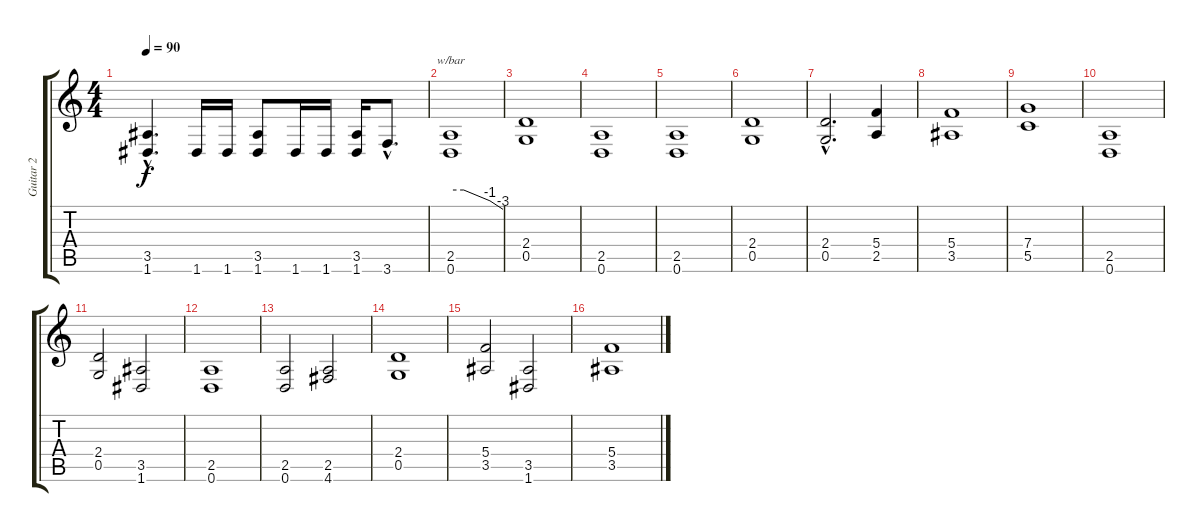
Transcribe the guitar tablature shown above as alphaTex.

\track ("Guitar 2" "Guitar 2") {instrument acousticguitarnylon}
\staff {score tabs}
\tuning (D4 A3 F3 C3 G2 D2) {hide}
\ts (4 4)
\tempo 90
\clef g2
\ks c
(3.5{hac} 1.6{hac}).4{d dy f} 1.6.16 1.6.16 (3.5 1.6).8 1.6.16 1.6.16 (3.5 1.6).16 3.6{hac}.8{d} |
(2.5 0.6).1{tbe (custom default 0 0 15 0 45 -4 60 -12)} |
(2.4 0.5).1 |
(2.5 0.6).1 |
(2.5 0.6).1 |
(2.4 0.5).1 |
(2.4{hac} 0.5{hac}).2{d} (5.4 2.5).4 |
(5.4 3.5).1 |
(7.4 5.5).1 |
(2.5 0.6).1 |
(2.4 0.5).2 (3.5 1.6).2 |
(2.5 0.6).1 |
(2.5 0.6).2 (2.5 4.6).2 |
(2.4 0.5).1 |
(5.4 3.5).2 (3.5 1.6).2 |
(5.4 3.5).1
